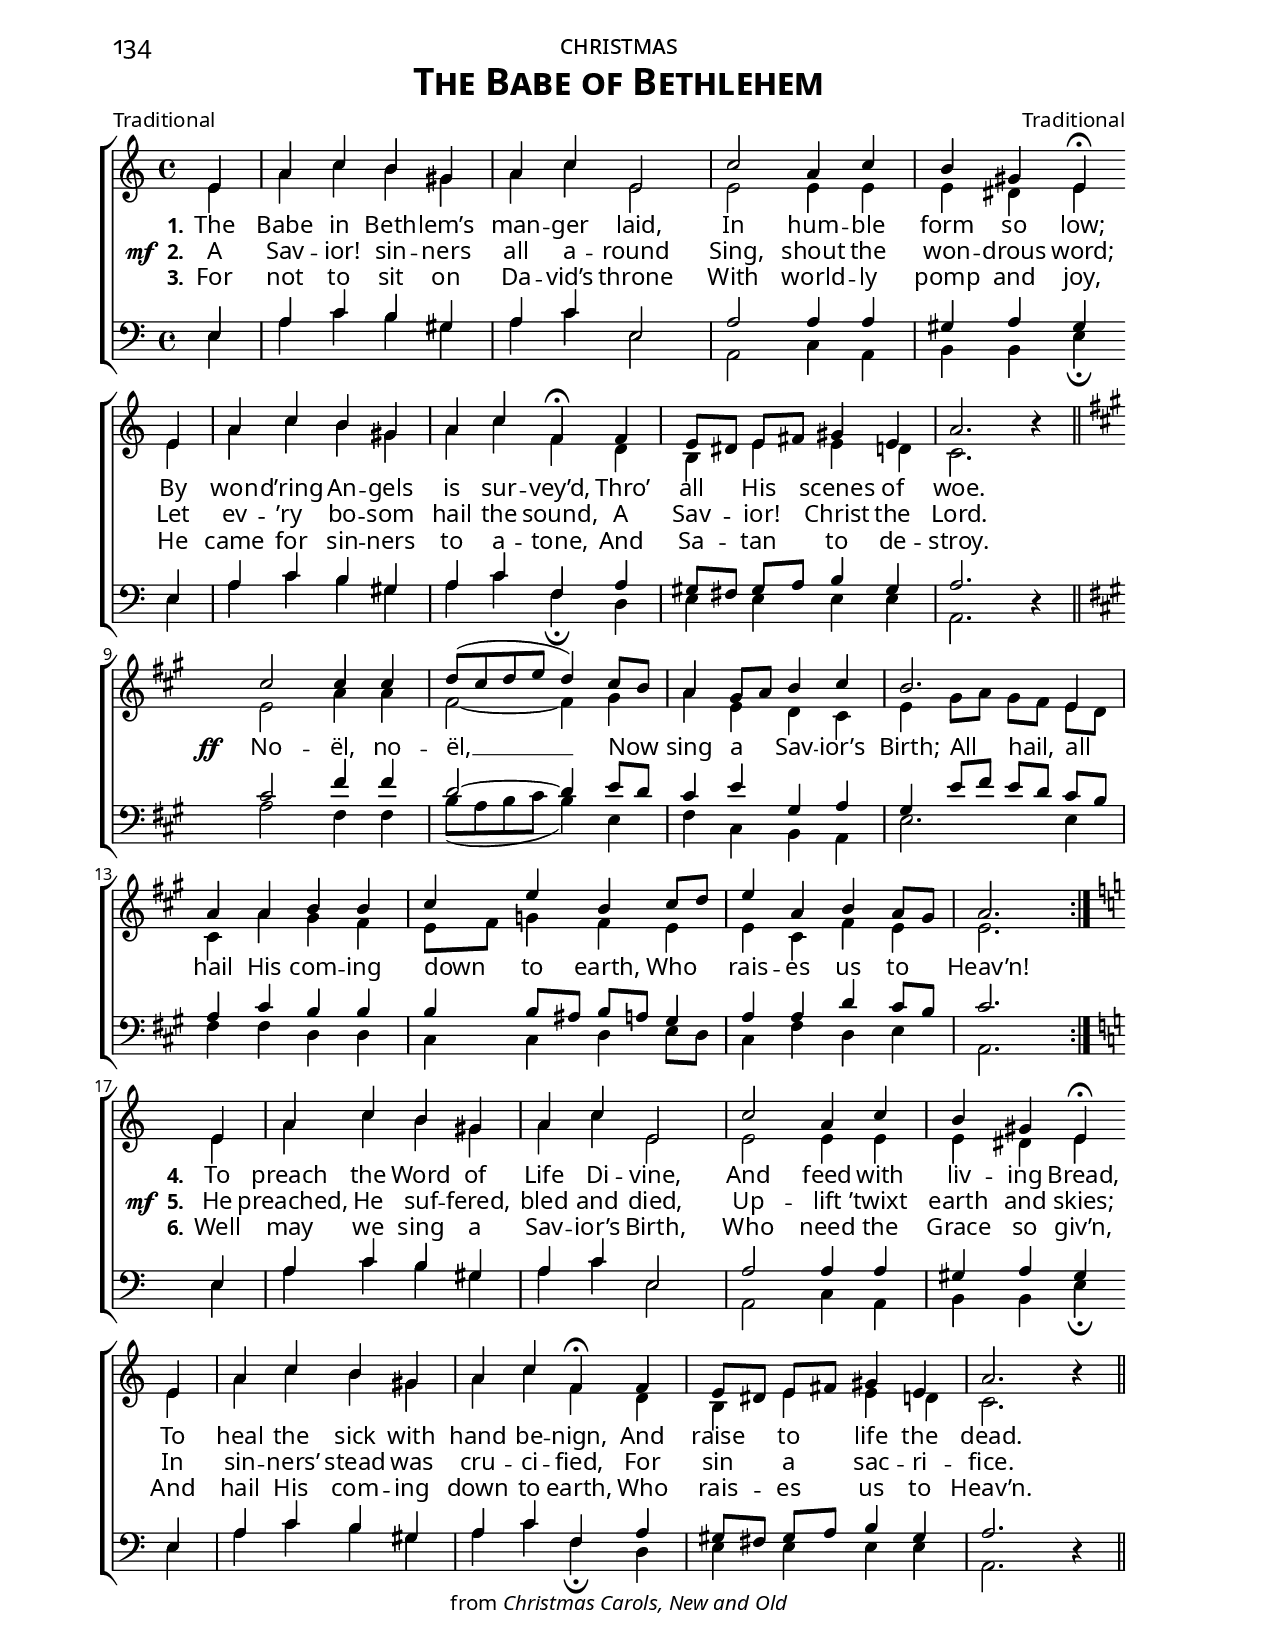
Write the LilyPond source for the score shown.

\version "2.14.2"
\include "util.ly"
\header {
  title = \markup{\override #'(font-name . "Garamond Premier Pro Semibold"){ \abs-fontsize #18 \smallCapsOldStyle"The Babe of Bethlehem"}}
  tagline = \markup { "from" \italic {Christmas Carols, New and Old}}
  poet = "Traditional"
  composer = "Traditional"
}
\paper {
  %print-all-headers = ##t
  paper-height = 11\in
  paper-width = 8.5\in
  indent = 0\in
  %system-system-spacing = #'((basic-distance . 10) (padding . 0))
  system-system-spacing =
    #'((basic-distance . 0)
       (minimum-distance . 0)
       (padding . -35)
       (stretchability . 100))
  last-bottom-spacing =
    #'((basic-distance . 0)
       (minimum-distance . 0)
       (padding . 0.1)
       (stretchability . 0))
       
  ragged-last-bottom = ##f
  ragged-bottom = ##f
  two-sided = ##t
  inner-margin = 1\in
  outer-margin = 0.75\in
  top-margin = 0.26\in
  bottom-margin = 0.25\in
  first-page-number = #134
  print-first-page-number = ##t
  headerLine = \markup{\override #'(font-name . "Garamond Premier Pro") \smallCapsOldStyle"christmas"}
  oddHeaderMarkup = \markup\fill-line{
     \override #'(font-name . "Garamond Premier Pro")\abs-fontsize #12.5
     \combine 
        \fill-line{"" \on-the-fly #print-page-number-check-first
        \oldStylePageNum""
        }
        \fill-line{\headerLine}
  }
  evenHeaderMarkup = \markup {
     \override #'(font-name . "Garamond Premier Pro")\abs-fontsize #12.5
     \combine
        \on-the-fly #print-page-number-check-first
        \oldStylePageNum""
        \fill-line{\headerLine}
  }
}
#(set-global-staff-size 18) \paper{ #(define fonts (make-pango-font-tree "Garamond Premier Pro" "Garamond Premier Pro" "Garamond Premier Pro" (/ 18 20))) }
global = {
  \key c \major
  \time 4/4
  \autoBeamOff
  \override DynamicLineSpanner #'staff-padding = #0.0
  \override DynamicLineSpanner #'Y-extent = #'(-1 . 1)
}

sopMusic = \relative c' {
  \partial 4 e4 |
  a c b gis |
  a c e,2 |
  c' a4 c |
  b gis e\fermata \bar""\break e |
  
  a c b gis a c f,\fermata f |
  e8[ dis] e[ fis] gis4 e |
  a2. b4\rest \bar "||" \key a\major \break
  
  cis2 cis4 cis |
  d8([ cis d e] d4) cis8[ b] |
  a4 gis8[ a] b4 cis |
  b2. e,4 | \break
  
  a a b b |
  cis e b cis8[ d] |
  e4 a, b a8[ gis] |
  \partial 2. a2. \bar ":|." \break
  
  
  
  \key c\major
  \partial 4 e4 |
  a c b gis |
  a c e,2 |
  c' a4 c |
  b gis e\fermata \bar""\break e |
  
  a c b gis a c f,\fermata f |
  e8[ dis] e[ fis] gis4 e |
  a2. b4\rest \bar "||"
}
sopWords = \lyricmode {
  
}

altoMusic = \relative c' {
  e4 |
  a c b gis |
  a c e,2 |
  e e4 e |
  e dis e e |
  
  a c b gis |
  a c f, d |
  b e e d! |
  c2. s4 \bar "||"
  
  \key a\major
  e2 a4 a |
  fis2~ fis4 gis |
  a e d cis |
  e gis8[ a] gis[ fis] e[ d] |
  
  cis4 a' gis fis |
  e8[ fis] g4 fis e |
  e cis fis e |
  e2. |
  
  
  \key c\major
    e4 |
  a c b gis |
  a c e,2 |
  e e4 e |
  e dis e e |
  
  a c b gis |
  a c f, d |
  b e e d! |
  c2. s4 \bar "||"
}
altoWords = {
  \dropLyricsXI
  \lyricmode {
    \set stanza = #"1."
    The Babe in Beth -- lem’s man -- ger laid,
    In hum -- ble form so low;
    By won -- d’ring An -- gels is sur -- vey’d,
    Thro’ all His 
    \set associatedVoice = "sopranos"
    scenes of woe.
    \unset associatedVoice
  }
  \set stanza = \markup\dynamic"ff   "
  \lyricmode{
    \set associatedVoice = "sopranos"
    No -- ël, no -- ël, __
    Now \unset associatedVoice sing a Sav -- ior’s Birth;
    All hail, all hail His com -- ing down to earth,
    Who rais -- es us to Heav’n!
    
    
    \set stanza = #"4."
    To preach the Word of Life Di -- vine,
    And feed with liv -- ing Bread,
    To heal the sick with hand be -- nign,
    And raise to 
    \set associatedVoice = "sopranos"
    life the dead.
  }
}
altoWordsII = {
  \dropLyricsXI
  \set stanza = \markup{\dynamic"  mf " "2."}
  \lyricmode {
    A Sav -- ior! sin -- ners all a -- round
    Sing, shout the won -- drous word;
    Let ev -- ’ry bo -- som hail the sound,
    A Sav -- ior! 
    \set associatedVoice = "sopranos"
    Christ the Lord.
    \unset associatedVoice
    
    \repeat unfold 26 \skip1
  }
  \set stanza = \markup{\dynamic"  mf " "5."}
  \lyricmode{
    He preached, He suf -- fered, bled and died,
    Up -- lift ’twixt earth and skies;
    In sin -- ners’ stead was cru -- ci -- fied,
    For sin a 
    \set associatedVoice = "sopranos"
    sac -- ri -- fice.
    
  }
}
altoWordsIII = \lyricmode {
  \dropLyricsXI
  \set stanza = #"3."
  For not to sit on Da -- vid’s throne
  With world -- ly pomp and joy,
  He came for sin -- ners to a -- tone,
  And Sa -- tan 
  \set associatedVoice = "sopranos"
  to de -- stroy.
  \unset associatedVoice
  
  \repeat unfold 26 \skip1
  \set stanza = #"6."
  Well may we sing a Sav -- ior’s Birth,
  Who need the Grace so giv’n,
  And hail His com -- ing down to earth,
  Who rais -- es 
  \set associatedVoice = "sopranos"
  us to Heav’n.
  
}
altoWordsIV = \lyricmode {
}
altoWordsV = \lyricmode {
}
altoWordsVI = \lyricmode {
}
tenorMusic = \relative c' {
  e,4 |
  a c b gis |
  a c e,2 |
  a a4 a |
  gis a gis e |
  
  a c b gis |
  a c f, a |
  gis8[ fis] gis[ a] b4 gis |
  a2. s4 \bar "||"
  
  \key a\major
  cis2 fis4 fis d2~ d4 |
  e8[ d] |
  cis4 e gis, a |
  gis e'8[ fis] e[ d] cis[ b] |
  
  a4 cis b b |
  b b8[ ais] b[ a] gis4 |
  a a d cis8[ b] |
  cis2. |
  
  
  
  \key c\major
  e,4 |
  a c b gis |
  a c e,2 |
  a a4 a |
  gis a gis e |
  
  a c b gis |
  a c f, a |
  gis8[ fis] gis[ a] b4 gis |
  a2. s4 \bar "||"
}
tenorWords = \lyricmode {

}

bassMusic = \relative c {
  e4 |
  a c b gis |
  a c e,2 |
  a, c4 a |
  b b e\fermata e |
  
  a c b gis |
  a c f,\fermata d |
  e e e e |
  a,2. d4\rest \bar "||"
  
  \key a\major
  a'2 fis4 fis |
  b8([ a b cis] b4) e, |
  fis cis b a |
  e'2. e4 |
  
  fis fis d d |
  cis cis d e8[ d] |
  cis4 fis d e |
  a,2. |
  
  
  
  \key c\major
  e'4 |
  a c b gis |
  a c e,2 |
  a, c4 a |
  b b e\fermata e |
  
  a c b gis |
  a c f,\fermata d |
  e e e e |
  a,2. d4\rest \bar "||"
}
bassWords = \lyricmode {

}

pianoRH = \relative c' {
  
}
pianoLH = \relative c' {
  
}

\score {
  <<
   \new ChoirStaff <<
%    \new Lyrics = sopranos \with { \override VerticalAxisGroup #'nonstaff-relatedstaff-spacing = #'((basic-distance . 1)) }
    \new Staff = women <<
      \new Voice = "sopranos" { \voiceOne << \global \sopMusic >> }
      \new Voice = "altos" { \voiceTwo << \global \altoMusic >> }
    >>
    \new Lyrics \with { alignAboveContext = #"women" \override VerticalAxisGroup #'nonstaff-relatedstaff-spacing = #'((basic-distance . 1))} \lyricsto "sopranos" \sopWords
     \new Lyrics = "altosVI"  \with { alignBelowContext = #"women" \override VerticalAxisGroup #'nonstaff-relatedstaff-spacing = #'((basic-distance . 1))} \lyricsto "altos" \altoWordsVI
    \new Lyrics = "altosV"  \with { alignBelowContext = #"women" \override VerticalAxisGroup #'nonstaff-relatedstaff-spacing = #'((basic-distance . 1))} \lyricsto "altos" \altoWordsV
    \new Lyrics = "altosIV"  \with { alignBelowContext = #"women" \override VerticalAxisGroup #'nonstaff-relatedstaff-spacing = #'((basic-distance . 1))} \lyricsto "altos" \altoWordsIV
    \new Lyrics = "altosIII"  \with { alignBelowContext = #"women" \override VerticalAxisGroup #'nonstaff-relatedstaff-spacing = #'((basic-distance . 1))} \lyricsto "altos" \altoWordsIII
    \new Lyrics = "altosII"  \with { alignBelowContext = #"women" \override VerticalAxisGroup #'nonstaff-relatedstaff-spacing = #'((basic-distance . 1))} \lyricsto "altos" \altoWordsII
    \new Lyrics = "altos"  \with { alignBelowContext = #"women" \override VerticalAxisGroup #'nonstaff-relatedstaff-spacing = #'((padding . -0.9))} \lyricsto "altos" \altoWords
   \new Staff = men <<
      \clef bass
      \new Voice = "tenors" { \voiceOne << \global \tenorMusic >> }
      \new Voice = "basses" { \voiceTwo << \global \bassMusic >> }
    >>
    \new Lyrics \with { alignAboveContext = #"men" \override VerticalAxisGroup #'nonstaff-relatedstaff-spacing = #'((basic-distance . 1)) } \lyricsto "tenors" \tenorWords
    \new Lyrics \with { alignBelowContext = #"men" \override VerticalAxisGroup #'nonstaff-relatedstaff-spacing = #'((basic-distance . 1)) } \lyricsto "basses" \bassWords
  >>
%    \new PianoStaff << \new Staff { \new Voice { \pianoRH } } \new Staff { \clef "bass" \pianoLH } >>
  >>
  \layout {
  \context {
    \Lyrics
    \override LyricText #'font-size = #1.3
  }
    \context {
      \Score
      %\override SpacingSpanner #'base-shortest-duration = #(ly:make-moment 1 8)
      %\override SpacingSpanner #'common-shortest-duration = #(ly:make-moment 1 4)
    }
    \context {
      % Remove all empty staves
      % \Staff \RemoveEmptyStaves \override VerticalAxisGroup #'remove-first = ##t
    }
    \context {
      \Lyrics
      \override LyricText #'X-offset = #center-on-word
    }
  }
}

